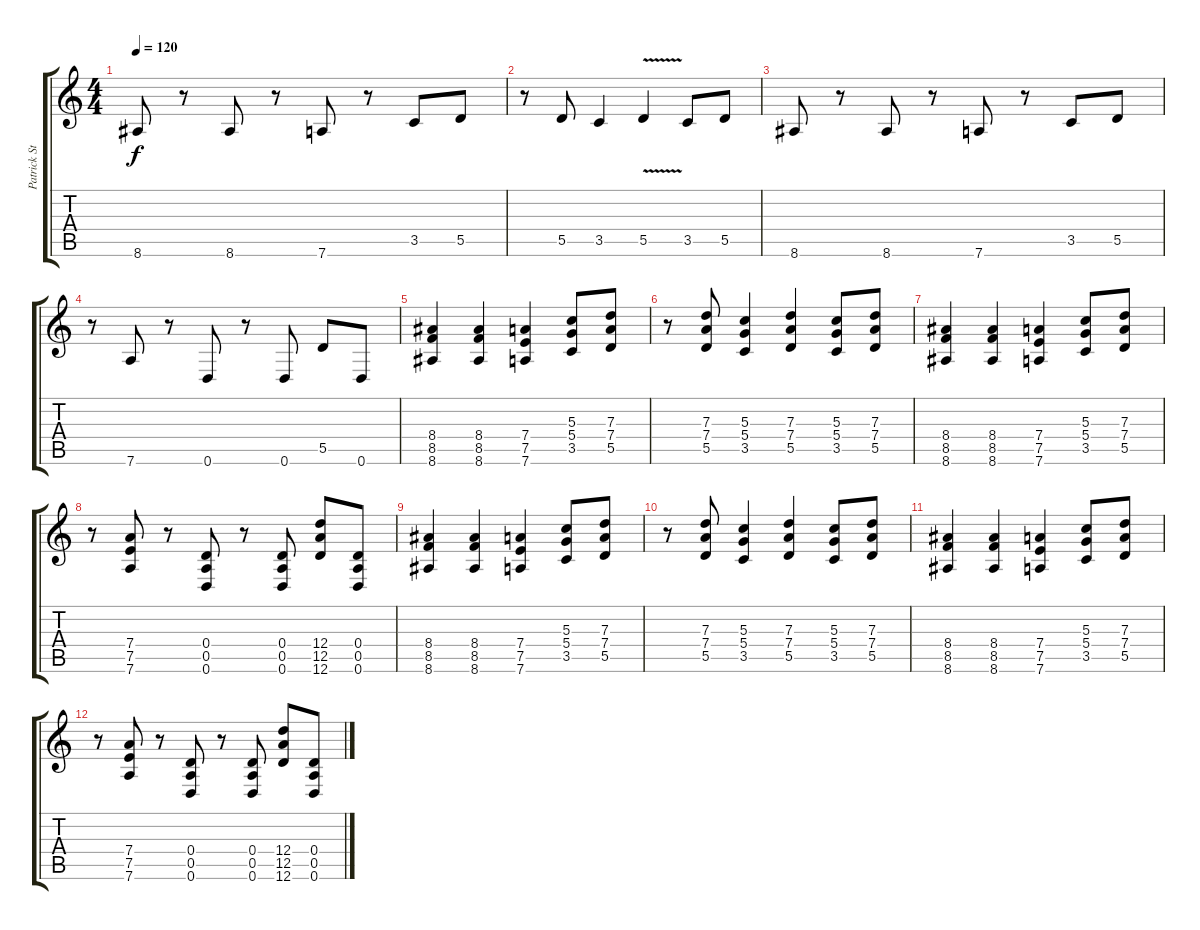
\track ("Patrick Stumph (Rythmn Guitar)" "Patrick St") {instrument overdrivenguitar}
\staff {score tabs}
\tuning (E4 B3 G3 D3 A2 D2) {hide}
\ts (4 4)
\tempo 120
\clef g2
\ks c
8.6.8{dy f} r.8 8.6.8 r.8 7.6.8 r.8 3.5.8 5.5.8 |
r.8 5.5.8 3.5.4 5.5{v}.4 3.5.8 5.5.8 |
8.6.8 r.8 8.6.8 r.8 7.6.8 r.8 3.5.8 5.5.8 |
r.8 7.6.8 r.8 0.6.8 r.8 0.6.8 5.5.8 0.6.8 |
(8.4 8.5 8.6).4 (8.4 8.5 8.6).4 (7.4 7.5 7.6).4 (5.3 5.4 3.5).8 (7.3 7.4 5.5).8 |
r.8 (7.3 7.4 5.5).8 (5.3 5.4 3.5).4 (7.3 7.4 5.5).4 (5.3 5.4 3.5).8 (7.3 7.4 5.5).8 |
(8.4 8.5 8.6).4 (8.4 8.5 8.6).4 (7.4 7.5 7.6).4 (5.3 5.4 3.5).8 (7.3 7.4 5.5).8 |
r.8 (7.4 7.5 7.6).8 r.8 (0.4 0.5 0.6).8 r.8 (0.4 0.5 0.6).8 (12.4 12.5 12.6).8 (0.4 0.5 0.6).8 |
(8.4 8.5 8.6).4 (8.4 8.5 8.6).4 (7.4 7.5 7.6).4 (5.3 5.4 3.5).8 (7.3 7.4 5.5).8 |
r.8 (7.3 7.4 5.5).8 (5.3 5.4 3.5).4 (7.3 7.4 5.5).4 (5.3 5.4 3.5).8 (7.3 7.4 5.5).8 |
(8.4 8.5 8.6).4 (8.4 8.5 8.6).4 (7.4 7.5 7.6).4 (5.3 5.4 3.5).8 (7.3 7.4 5.5).8 |
r.8 (7.4 7.5 7.6).8 r.8 (0.4 0.5 0.6).8 r.8 (0.4 0.5 0.6).8 (12.4 12.5 12.6).8 (0.4 0.5 0.6).8
